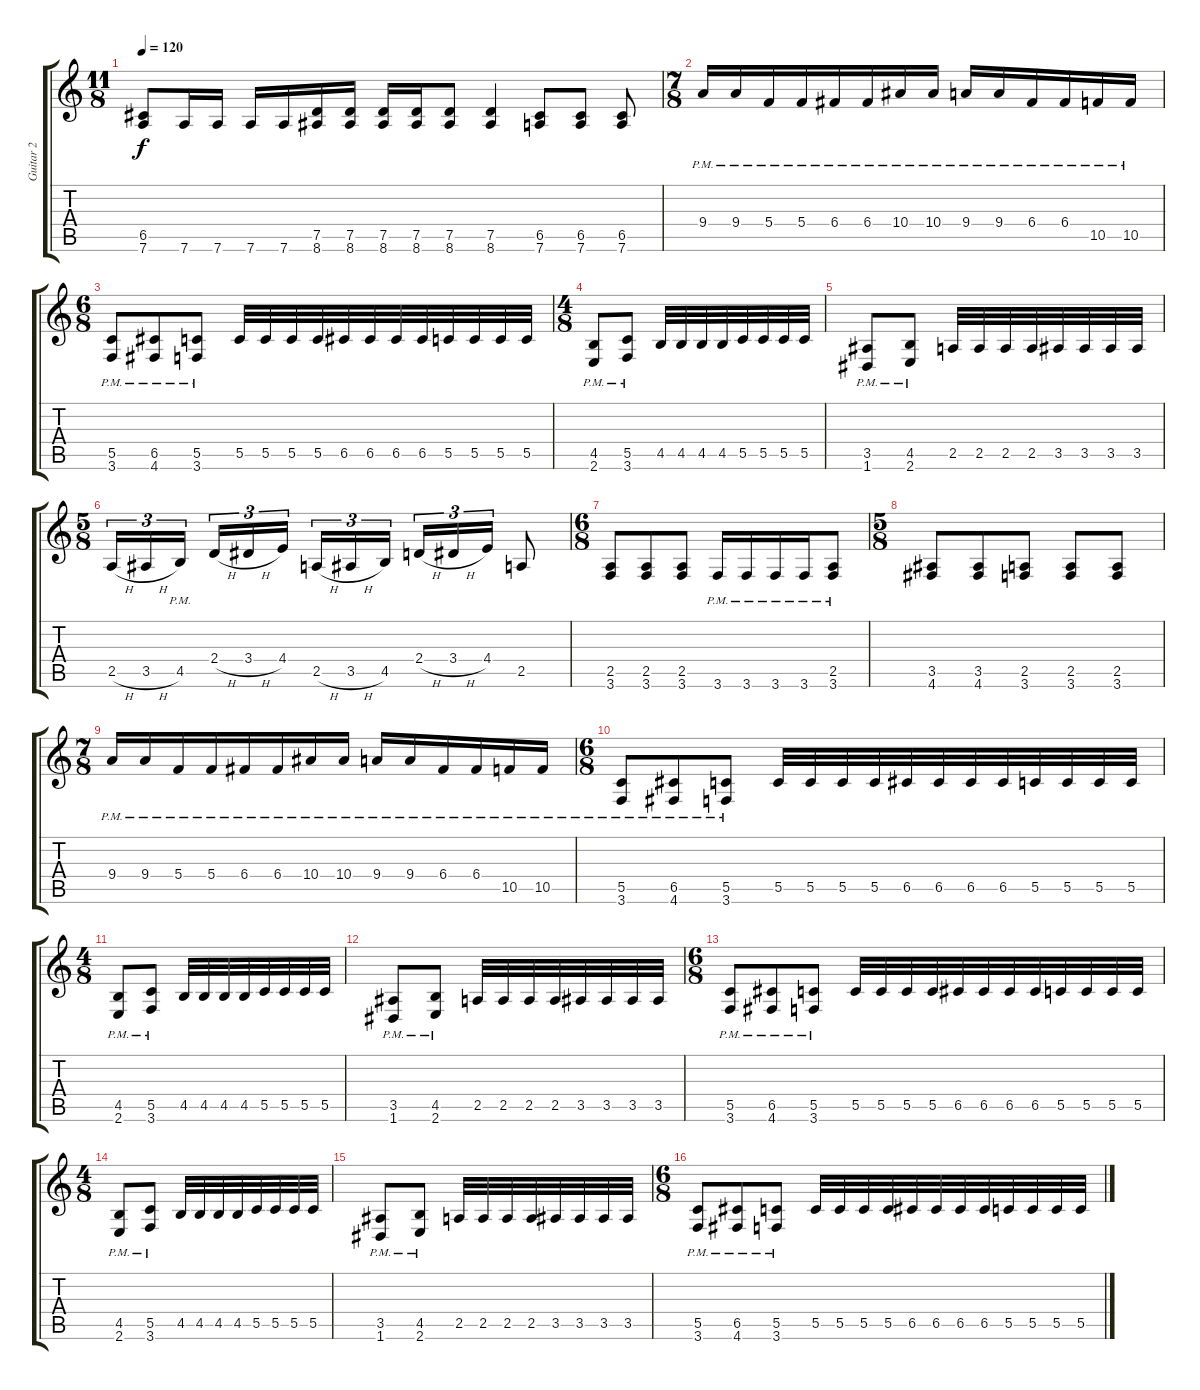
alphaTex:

\track ("Guitar 2" "Guitar 2") {instrument distortionguitar}
\staff {score tabs}
\tuning (D4 A3 F3 C3 G2 D2) {hide}
\ts (11 8)
\tempo 120
\clef g2
\ks c
(6.5 7.6).8{dy f} 7.6.16 7.6.16 7.6.16 7.6.16 (7.5 8.6).16 (7.5 8.6).16 (7.5 8.6).16 (7.5 8.6).16 (7.5 8.6).8 (7.5 8.6).4 (6.5 7.6).8 (6.5 7.6).8 (6.5 7.6).8 |
\ts (7 8)
9.4{pm}.16 9.4{pm}.16 5.4{pm}.16 5.4{pm}.16 6.4{pm}.16 6.4{pm}.16 10.4{pm}.16 10.4{pm}.16 9.4{pm}.16 9.4{pm}.16 6.4{pm}.16 6.4{pm}.16 10.5{pm}.16 10.5{pm}.16 |
\ts (6 8)
(5.5{pm} 3.6{pm}).8 (6.5{pm} 4.6{pm}).8 (5.5{pm} 3.6{pm}).8 5.5.32 5.5.32 5.5.32 5.5.32 6.5.32 6.5.32 6.5.32 6.5.32 5.5.32 5.5.32 5.5.32 5.5.32 |
\ts (4 8)
(4.5{pm} 2.6{pm}).8 (5.5{pm} 3.6{pm}).8 4.5.32 4.5.32 4.5.32 4.5.32 5.5.32 5.5.32 5.5.32 5.5.32 |
(3.5{pm} 1.6{pm}).8 (4.5{pm} 2.6{pm}).8 2.5.32 2.5.32 2.5.32 2.5.32 3.5.32 3.5.32 3.5.32 3.5.32 |
\ts (5 8)
2.5{h}.16{tu (3 2)} 3.5{h}.16{tu (3 2)} 4.5{pm}.16{tu (3 2)} 2.4{h}.16{tu (3 2)} 3.4{h}.16{tu (3 2)} 4.4.16{tu (3 2)} 2.5{h}.16{tu (3 2)} 3.5{h}.16{tu (3 2)} 4.5.16{tu (3 2)} 2.4{h}.16{tu (3 2)} 3.4{h}.16{tu (3 2)} 4.4.16{tu (3 2)} 2.5.8 |
\ts (6 8)
(2.5 3.6).8 (2.5 3.6).8 (2.5 3.6).8 3.6{pm}.16 3.6{pm}.16 3.6{pm}.16 3.6{pm}.16 (2.5{pm} 3.6).8 |
\ts (5 8)
(3.5 4.6).8 (3.5 4.6).8 (2.5 3.6).8 (2.5 3.6).8 (2.5 3.6).8 |
\ts (7 8)
9.4{pm}.16 9.4{pm}.16 5.4{pm}.16 5.4{pm}.16 6.4{pm}.16 6.4{pm}.16 10.4{pm}.16 10.4{pm}.16 9.4{pm}.16 9.4{pm}.16 6.4{pm}.16 6.4{pm}.16 10.5{pm}.16 10.5{pm}.16 |
\ts (6 8)
(5.5{pm} 3.6{pm}).8 (6.5{pm} 4.6{pm}).8 (5.5{pm} 3.6{pm}).8 5.5.32 5.5.32 5.5.32 5.5.32 6.5.32 6.5.32 6.5.32 6.5.32 5.5.32 5.5.32 5.5.32 5.5.32 |
\ts (4 8)
(4.5{pm} 2.6{pm}).8 (5.5{pm} 3.6{pm}).8 4.5.32 4.5.32 4.5.32 4.5.32 5.5.32 5.5.32 5.5.32 5.5.32 |
(3.5{pm} 1.6{pm}).8 (4.5{pm} 2.6{pm}).8 2.5.32 2.5.32 2.5.32 2.5.32 3.5.32 3.5.32 3.5.32 3.5.32 |
\ts (6 8)
(5.5{pm} 3.6{pm}).8 (6.5{pm} 4.6{pm}).8 (5.5{pm} 3.6{pm}).8 5.5.32 5.5.32 5.5.32 5.5.32 6.5.32 6.5.32 6.5.32 6.5.32 5.5.32 5.5.32 5.5.32 5.5.32 |
\ts (4 8)
(4.5{pm} 2.6{pm}).8 (5.5{pm} 3.6{pm}).8 4.5.32 4.5.32 4.5.32 4.5.32 5.5.32 5.5.32 5.5.32 5.5.32 |
(3.5{pm} 1.6{pm}).8 (4.5{pm} 2.6{pm}).8 2.5.32 2.5.32 2.5.32 2.5.32 3.5.32 3.5.32 3.5.32 3.5.32 |
\ts (6 8)
(5.5{pm} 3.6{pm}).8 (6.5{pm} 4.6{pm}).8 (5.5{pm} 3.6{pm}).8 5.5.32 5.5.32 5.5.32 5.5.32 6.5.32 6.5.32 6.5.32 6.5.32 5.5.32 5.5.32 5.5.32 5.5.32
